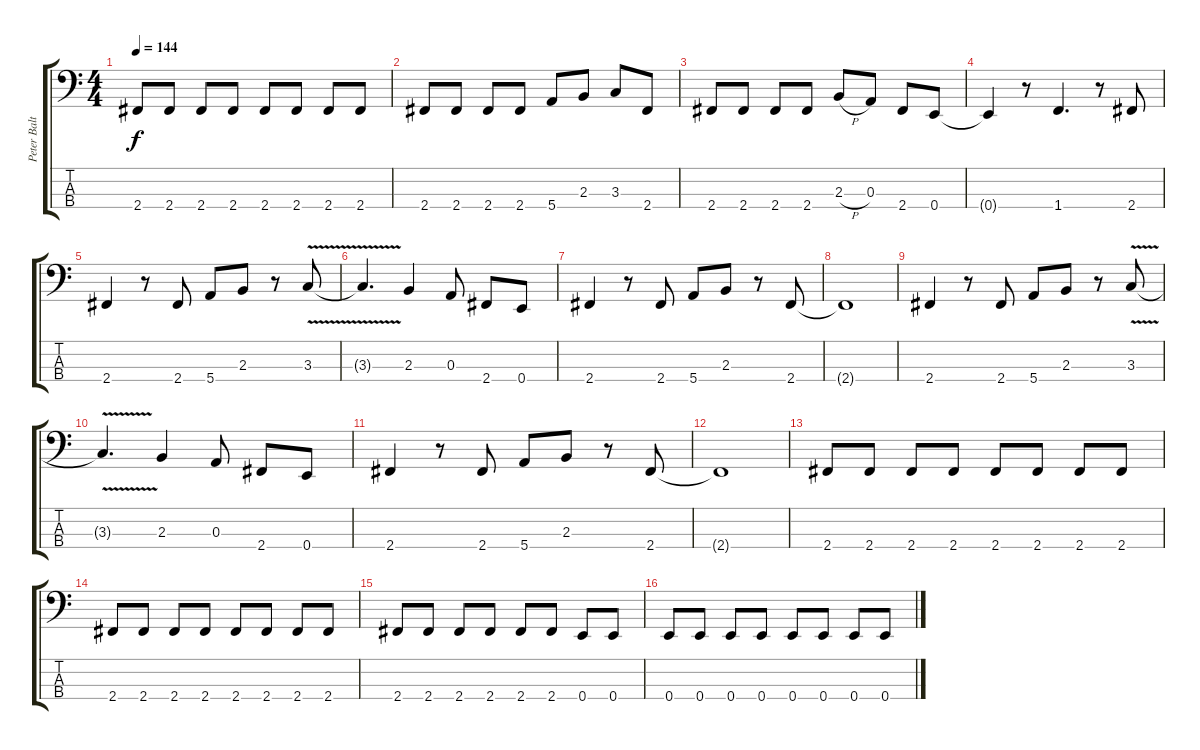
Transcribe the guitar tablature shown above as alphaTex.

\track ("Peter Baltes" "Peter Balt") {instrument electricbassfinger}
\staff {score tabs}
\tuning (G2 D2 A1 E1) {hide}
\ts (4 4)
\tempo 144
\clef f4
\ks c
2.4.8{dy f} 2.4.8 2.4.8 2.4.8 2.4.8 2.4.8 2.4.8 2.4.8 |
2.4.8 2.4.8 2.4.8 2.4.8 5.4.8 2.3.8 3.3.8 2.4.8 |
2.4.8 2.4.8 2.4.8 2.4.8 2.3{h}.8 0.3.8 2.4.8 0.4.8 |
0.4{t}.4 r.8 1.4.4{d} r.8 2.4.8 |
2.4.4 r.8 2.4.8 5.4.8 2.3.8 r.8 3.3{v}.8 |
3.3{v t}.4{d} 2.3.4 0.3.8 2.4.8 0.4.8 |
2.4.4 r.8 2.4.8 5.4.8 2.3.8 r.8 2.4.8 |
2.4{t}.1 |
2.4.4 r.8 2.4.8 5.4.8 2.3.8 r.8 3.3{v}.8 |
3.3{v t}.4{d} 2.3.4 0.3.8 2.4.8 0.4.8 |
2.4.4 r.8 2.4.8 5.4.8 2.3.8 r.8 2.4.8 |
2.4{t}.1 |
2.4.8 2.4.8 2.4.8 2.4.8 2.4.8 2.4.8 2.4.8 2.4.8 |
2.4.8 2.4.8 2.4.8 2.4.8 2.4.8 2.4.8 2.4.8 2.4.8 |
2.4.8 2.4.8 2.4.8 2.4.8 2.4.8 2.4.8 0.4.8 0.4.8 |
0.4.8 0.4.8 0.4.8 0.4.8 0.4.8 0.4.8 0.4.8 0.4.8
